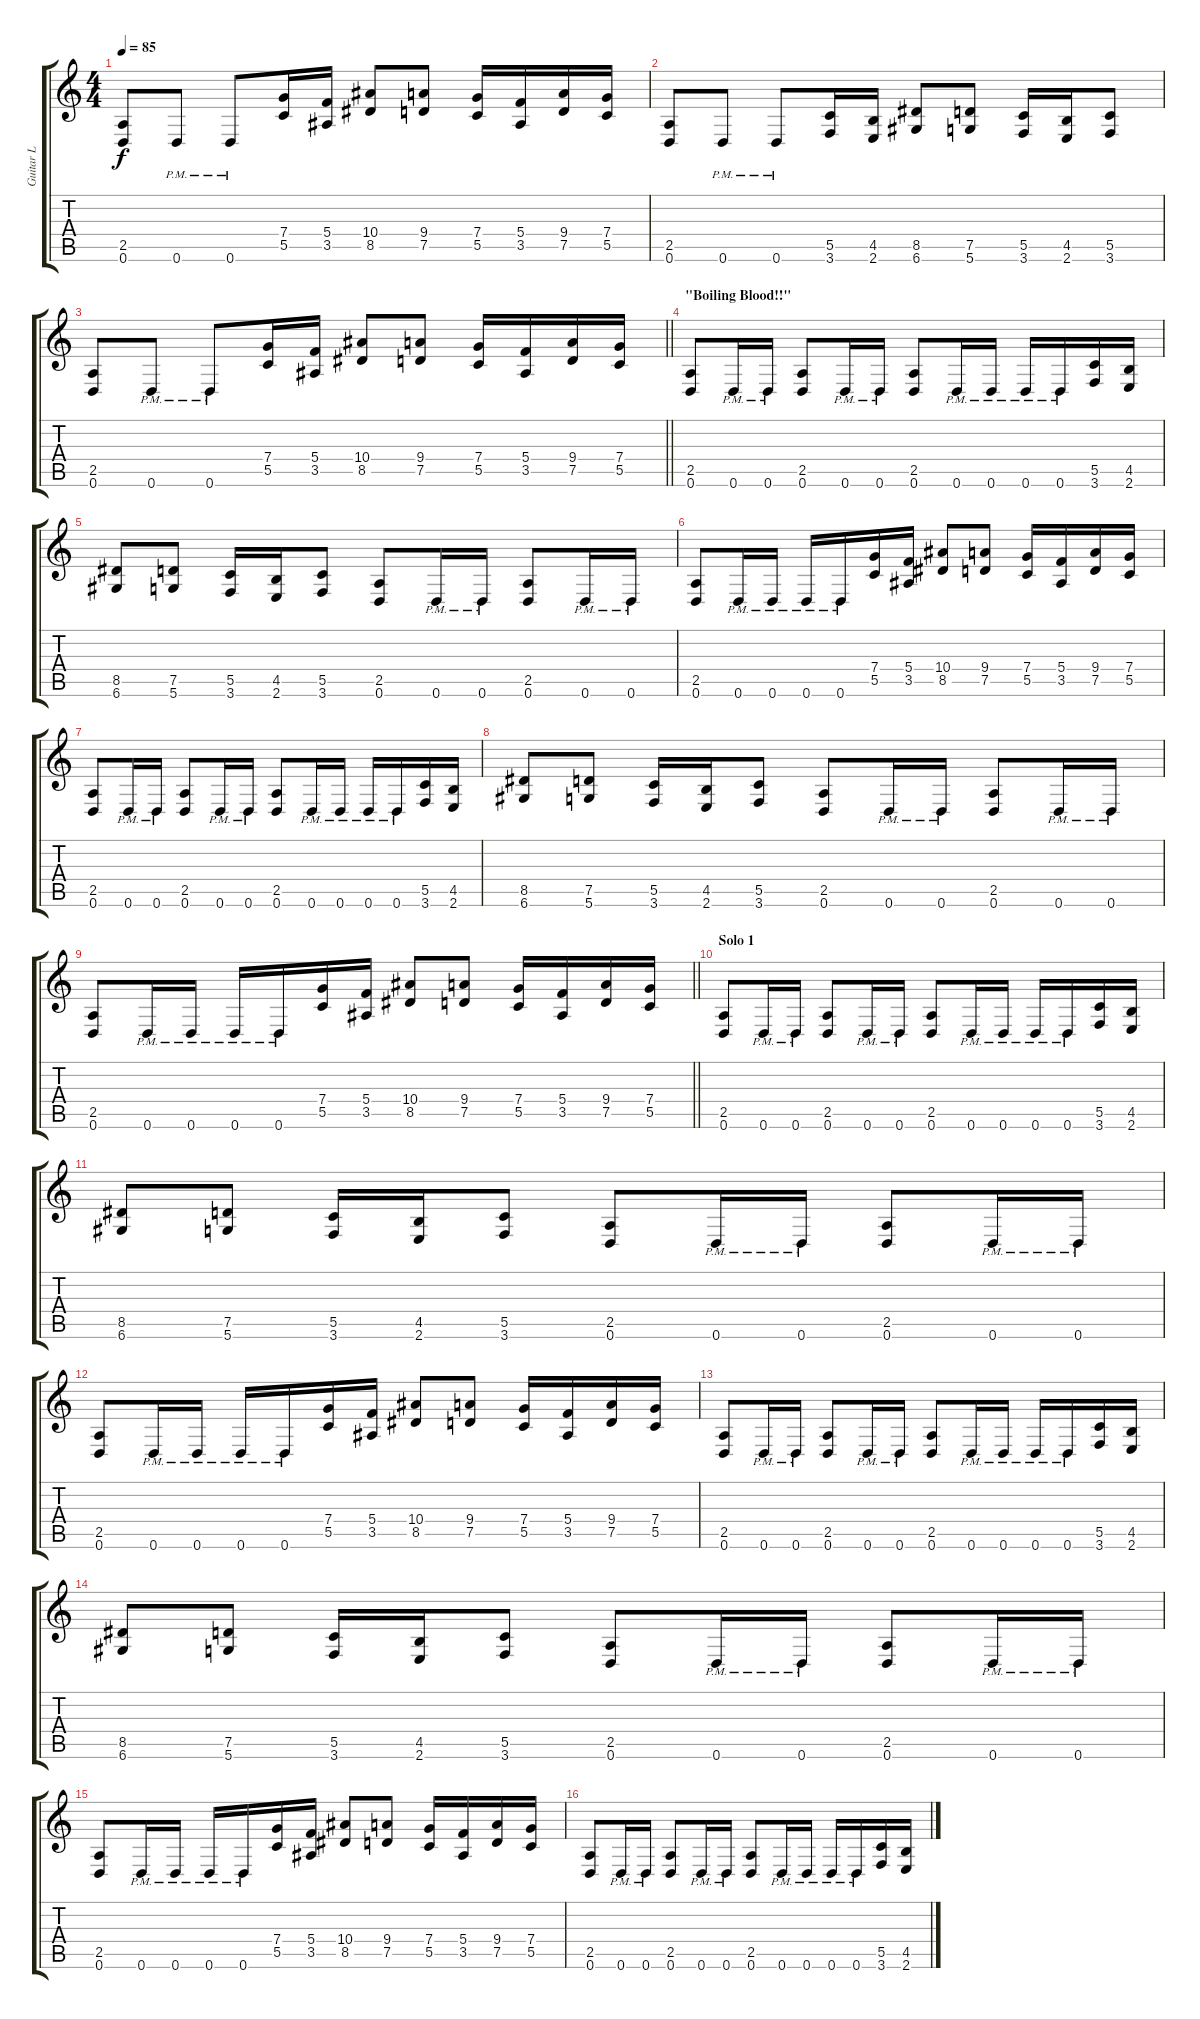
\track ("Guitar L" "Guitar L") {instrument distortionguitar}
\staff {score tabs}
\tuning (D4 A3 F3 C3 G2 D2) {hide}
\ts (4 4)
\tempo 85
\clef g2
\ks c
(2.5 0.6).8{dy f} 0.6{pm}.8 0.6{pm}.8 (7.4 5.5).16 (5.4 3.5).16 (10.4 8.5).8 (9.4 7.5).8 (7.4 5.5).16 (5.4 3.5).16 (9.4 7.5).16 (7.4 5.5).16 |
(2.5 0.6).8 0.6{pm}.8 0.6{pm}.8 (5.5 3.6).16 (4.5 2.6).16 (8.5 6.6).8 (7.5 5.6).8 (5.5 3.6).16 (4.5 2.6).16 (5.5 3.6).8 |
\barLineRight lightlight
(2.5 0.6).8 0.6{pm}.8 0.6{pm}.8 (7.4 5.5).16 (5.4 3.5).16 (10.4 8.5).8 (9.4 7.5).8 (7.4 5.5).16 (5.4 3.5).16 (9.4 7.5).16 (7.4 5.5).16 |
\section ("" "\"Boiling Blood!!\"")
(2.5 0.6).8 0.6{pm}.16 0.6{pm}.16 (2.5 0.6).8 0.6{pm}.16 0.6{pm}.16 (2.5 0.6).8 0.6{pm}.16 0.6{pm}.16 0.6{pm}.16 0.6{pm}.16 (5.5 3.6).16 (4.5 2.6).16 |
(8.5 6.6).8 (7.5 5.6).8 (5.5 3.6).16 (4.5 2.6).16 (5.5 3.6).8 (2.5 0.6).8 0.6{pm}.16 0.6{pm}.16 (2.5 0.6).8 0.6{pm}.16 0.6{pm}.16 |
(2.5 0.6).8 0.6{pm}.16 0.6{pm}.16 0.6{pm}.16 0.6{pm}.16 (7.4 5.5).16 (5.4 3.5).16 (10.4 8.5).8 (9.4 7.5).8 (7.4 5.5).16 (5.4 3.5).16 (9.4 7.5).16 (7.4 5.5).16 |
(2.5 0.6).8 0.6{pm}.16 0.6{pm}.16 (2.5 0.6).8 0.6{pm}.16 0.6{pm}.16 (2.5 0.6).8 0.6{pm}.16 0.6{pm}.16 0.6{pm}.16 0.6{pm}.16 (5.5 3.6).16 (4.5 2.6).16 |
(8.5 6.6).8 (7.5 5.6).8 (5.5 3.6).16 (4.5 2.6).16 (5.5 3.6).8 (2.5 0.6).8 0.6{pm}.16 0.6{pm}.16 (2.5 0.6).8 0.6{pm}.16 0.6{pm}.16 |
\barLineRight lightlight
(2.5 0.6).8 0.6{pm}.16 0.6{pm}.16 0.6{pm}.16 0.6{pm}.16 (7.4 5.5).16 (5.4 3.5).16 (10.4 8.5).8 (9.4 7.5).8 (7.4 5.5).16 (5.4 3.5).16 (9.4 7.5).16 (7.4 5.5).16 |
\section ("" "Solo 1")
(2.5 0.6).8 0.6{pm}.16 0.6{pm}.16 (2.5 0.6).8 0.6{pm}.16 0.6{pm}.16 (2.5 0.6).8 0.6{pm}.16 0.6{pm}.16 0.6{pm}.16 0.6{pm}.16 (5.5 3.6).16 (4.5 2.6).16 |
(8.5 6.6).8 (7.5 5.6).8 (5.5 3.6).16 (4.5 2.6).16 (5.5 3.6).8 (2.5 0.6).8 0.6{pm}.16 0.6{pm}.16 (2.5 0.6).8 0.6{pm}.16 0.6{pm}.16 |
(2.5 0.6).8 0.6{pm}.16 0.6{pm}.16 0.6{pm}.16 0.6{pm}.16 (7.4 5.5).16 (5.4 3.5).16 (10.4 8.5).8 (9.4 7.5).8 (7.4 5.5).16 (5.4 3.5).16 (9.4 7.5).16 (7.4 5.5).16 |
(2.5 0.6).8 0.6{pm}.16 0.6{pm}.16 (2.5 0.6).8 0.6{pm}.16 0.6{pm}.16 (2.5 0.6).8 0.6{pm}.16 0.6{pm}.16 0.6{pm}.16 0.6{pm}.16 (5.5 3.6).16 (4.5 2.6).16 |
(8.5 6.6).8 (7.5 5.6).8 (5.5 3.6).16 (4.5 2.6).16 (5.5 3.6).8 (2.5 0.6).8 0.6{pm}.16 0.6{pm}.16 (2.5 0.6).8 0.6{pm}.16 0.6{pm}.16 |
(2.5 0.6).8 0.6{pm}.16 0.6{pm}.16 0.6{pm}.16 0.6{pm}.16 (7.4 5.5).16 (5.4 3.5).16 (10.4 8.5).8 (9.4 7.5).8 (7.4 5.5).16 (5.4 3.5).16 (9.4 7.5).16 (7.4 5.5).16 |
(2.5 0.6).8 0.6{pm}.16 0.6{pm}.16 (2.5 0.6).8 0.6{pm}.16 0.6{pm}.16 (2.5 0.6).8 0.6{pm}.16 0.6{pm}.16 0.6{pm}.16 0.6{pm}.16 (5.5 3.6).16 (4.5 2.6).16
